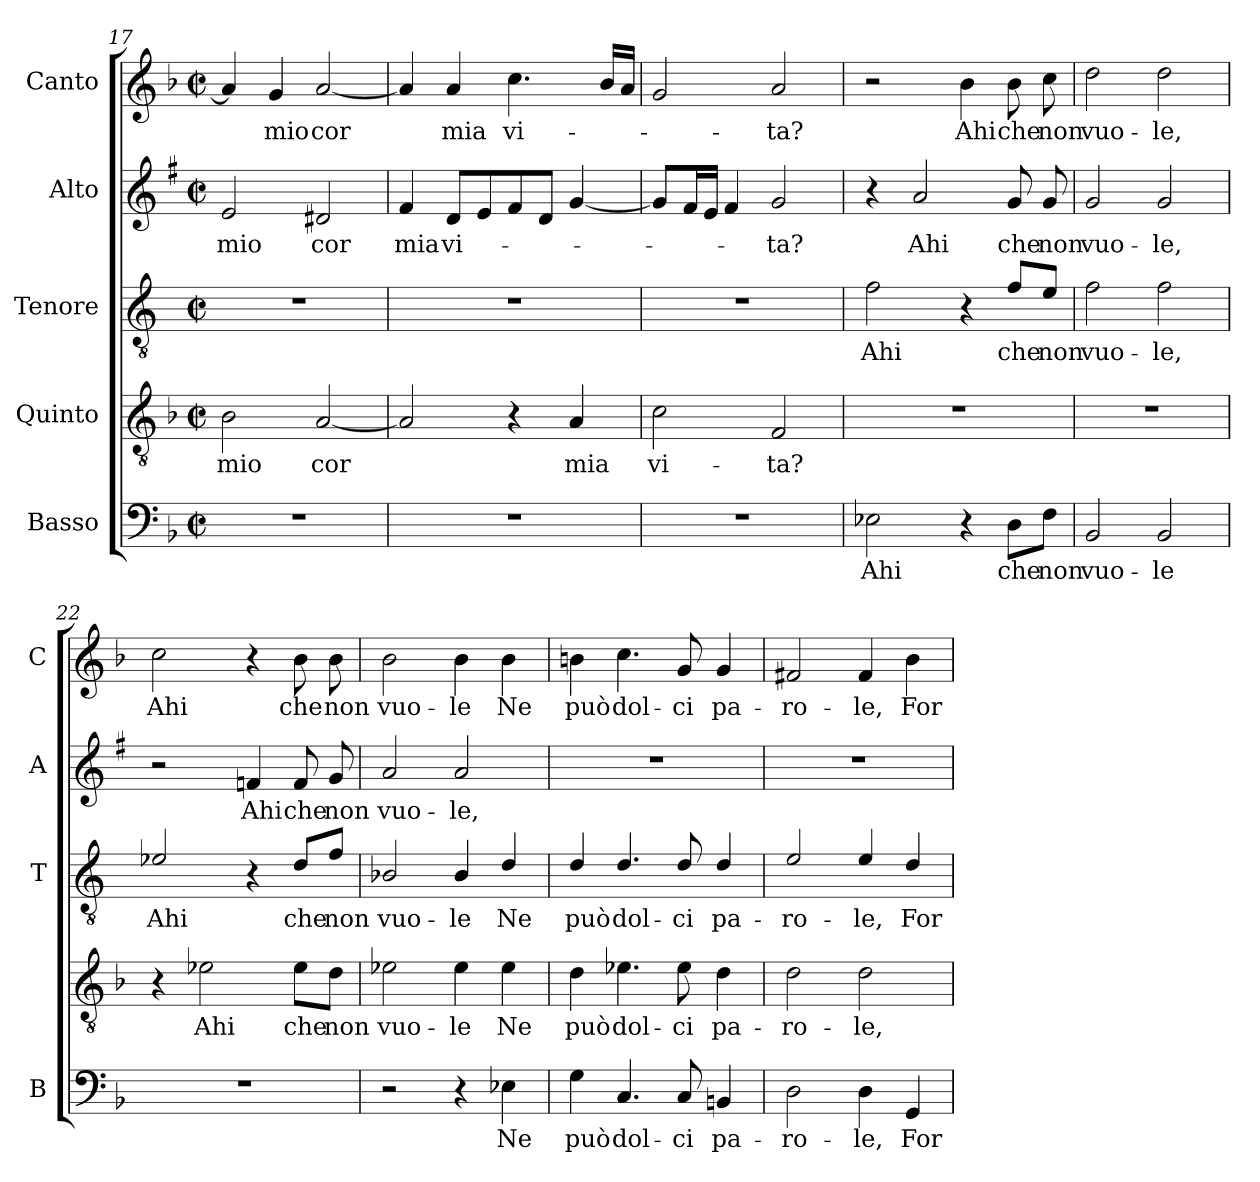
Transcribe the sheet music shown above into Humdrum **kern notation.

**kern	**text	**kern	**text	**kern	**text	**kern	**text	**kern	**text
*part5	*part5	*part4	*part4	*part3	*part3	*part2	*part2	*part1	*part1
*staff5	*staff5	*staff4	*staff4	*staff3	*staff3	*staff2	*staff2	*staff1	*staff1
*I"Basso	*	*I"Quinto	*	*I"Tenore	*	*I"Alto	*	*I"Canto	*
*I'B	*	*	*	*I'T	*	*I'A	*	*I'C	*
*clefF4	*	*clefGv2	*	*clefGv2	*	*clefG2	*	*clefG2	*
*	*	*	*	*ITrd4c7	*	*ITrd1c2	*	*	*
*k[b-]	*	*k[b-]	*	*k[b-]	*	*k[b-]	*	*k[b-]	*
*F:	*	*F:	*	*F:	*	*F:	*	*F:	*
*M2/2	*	*M2/2	*	*M2/2	*	*M2/2	*	*M2/2	*
*met(c|)	*	*met(c|)	*	*met(c|)	*	*met(c|)	*	*met(c|)	*
=17	=17	=17	=17	=17	=17	=17	=17	=17	=17
!	!	!	!LO:LY:b	!	!	!	!LO:LY:b	!	!
1r	.	2B-\	mio	1r	.	2d/	mio	4a/]	.
!	!	!	!	!	!	!	!	!	!LO:LY:b
.	.	.	.	.	.	.	.	4g/	mio
!	!	!	!LO:LY:b	!	!	!	!LO:LY:b	!	!LO:LY:b
.	.	[2A/	cor	.	.	2c#X/	cor	[2a/	cor
=18	=18	=18	=18	=18	=18	=18	=18	=18	=18
!	!	!	!	!	!	!	!LO:LY:b	!	!
1r	.	2A/]	.	1r	.	4e/	mia	4a/]	.
!	!	!	!	!	!	!	!LO:LY:b	!	!LO:LY:b
.	.	.	.	.	.	8c/L	vi-	4a/	mia
.	.	.	.	.	.	8d/	.	.	.
!	!	!	!	!	!	!	!	!	!LO:LY:b
.	.	4r	.	.	.	8e/	.	4.cc\	vi-
.	.	.	.	.	.	8c/J	.	.	.
!	!	!	!LO:LY:b	!	!	!	!	!	!
.	.	4A/	mia	.	.	[4f/	.	.	.
.	.	.	.	.	.	.	.	16b-/LL	.
.	.	.	.	.	.	.	.	16a/JJ	.
=19	=19	=19	=19	=19	=19	=19	=19	=19	=19
!	!	!	!LO:LY:b	!	!	!	!	!	!
1r	.	2c\	vi-	1r	.	8f/L]	.	2g/	.
.	.	.	.	.	.	16e/L	.	.	.
.	.	.	.	.	.	16d/JJ	.	.	.
.	.	.	.	.	.	4e/	.	.	.
!	!	!	!LO:LY:b	!	!	!	!LO:LY:b	!	!LO:LY:b
.	.	2F/	-ta?	.	.	2f/	-ta?	2a/	-ta?
=20	=20	=20	=20	=20	=20	=20	=20	=20	=20
!	!LO:LY:b	!	!	!	!LO:LY:b	!	!	!	!
2E-X\	Ahi	1r	.	2B-\	Ahi	4r	.	2r	.
!	!	!	!	!	!	!	!LO:LY:b	!	!
.	.	.	.	.	.	2g/	Ahi	.	.
!	!	!	!	!	!	!	!	!	!LO:LY:b
4r	.	.	.	4r	.	.	.	4b-\	Ahi
!	!LO:LY:b	!	!	!	!LO:LY:b	!	!LO:LY:b	!	!LO:LY:b
8D\L	che	.	.	8B-/L	che	8f/	che	8b-\	che
!	!LO:LY:b	!	!	!	!LO:LY:b	!	!LO:LY:b	!	!LO:LY:b
8F\J	non	.	.	8A/J	non	8f/	non	8cc\	non
=21	=21	=21	=21	=21	=21	=21	=21	=21	=21
!	!LO:LY:b	!	!	!	!LO:LY:b	!	!LO:LY:b	!	!LO:LY:b
2BB-/	vuo-	1r	.	2B-\	vuo-	2f/	vuo-	2dd\	vuo-
!	!LO:LY:b	!	!	!	!LO:LY:b	!	!LO:LY:b	!	!LO:LY:b
2BB-/	-le	.	.	2B-\	-le,	2f/	-le,	2dd\	-le,
!!LO:LB:g=z
=22	=22	=22	=22	=22	=22	=22	=22	=22	=22
!	!	!	!	!	!LO:LY:b	!	!	!	!LO:LY:b
1r	.	4r	.	2A-X/	Ahi	2r	.	2cc\	Ahi
!	!	!	!LO:LY:b	!	!	!	!	!	!
.	.	2e-X\	Ahi	.	.	.	.	.	.
!	!	!	!	!	!	!	!LO:LY:b	!	!
.	.	.	.	4r	.	4e-X/	Ahi	4r	.
!	!	!	!LO:LY:b	!	!LO:LY:b	!	!LO:LY:b	!	!LO:LY:b
.	.	8e-\L	che	8G/L	che	8e-/	che	8b-\	che
!	!	!	!LO:LY:b	!	!LO:LY:b	!	!LO:LY:b	!	!LO:LY:b
.	.	8d\J	non	8B-/J	non	8f/	non	8b-\	non
=23	=23	=23	=23	=23	=23	=23	=23	=23	=23
!	!	!	!LO:LY:b	!	!LO:LY:b	!	!LO:LY:b	!	!LO:LY:b
2r	.	2e-X\	vuo-	2E-X/	vuo-	2g/	vuo-	2b-\	vuo-
!	!	!	!LO:LY:b	!	!LO:LY:b	!	!LO:LY:b	!	!LO:LY:b
4r	.	4e-\	-le	4E-/	-le	2g/	-le,	4b-\	-le
!	!LO:LY:b	!	!LO:LY:b	!	!LO:LY:b	!	!	!	!LO:LY:b
4E-X\	Ne	4e-\	Ne	4G/	Ne	.	.	4b-\	Ne
=24	=24	=24	=24	=24	=24	=24	=24	=24	=24
!	!LO:LY:b	!	!LO:LY:b	!	!LO:LY:b	!	!	!	!LO:LY:b
4G\	può	4d\	può	4G/	può	1r	.	4bn\	può
!	!LO:LY:b	!	!LO:LY:b	!	!LO:LY:b	!	!	!	!LO:LY:b
4.C/	dol-	4.e-X\	dol-	4.G/	dol-	.	.	4.cc\	dol-
!	!LO:LY:b	!	!LO:LY:b	!	!LO:LY:b	!	!	!	!LO:LY:b
8C/	-ci	8e-\	-ci	8G/	-ci	.	.	8g/	-ci
!	!LO:LY:b	!	!LO:LY:b	!	!LO:LY:b	!	!	!	!LO:LY:b
4BBn/	pa-	4d\	pa-	4G/	pa-	.	.	4g/	pa-
=25	=25	=25	=25	=25	=25	=25	=25	=25	=25
!	!LO:LY:b	!	!LO:LY:b	!	!LO:LY:b	!	!	!	!LO:LY:b
2D\	-ro-	2d\	-ro-	2A/	-ro-	1r	.	2f#X/	-ro-
!	!LO:LY:b	!	!LO:LY:b	!	!LO:LY:b	!	!	!	!LO:LY:b
4D\	-le,	2d\	-le,	4A/	-le,	.	.	4f#/	-le,
!	!LO:LY:b	!	!	!	!LO:LY:b	!	!	!	!LO:LY:b
4GG/	For-	.	.	4G/	For-	.	.	4b-\	For-
=	=	=	=	=	=	=	=	=	=
*-	*-	*-	*-	*-	*-	*-	*-	*-	*-
